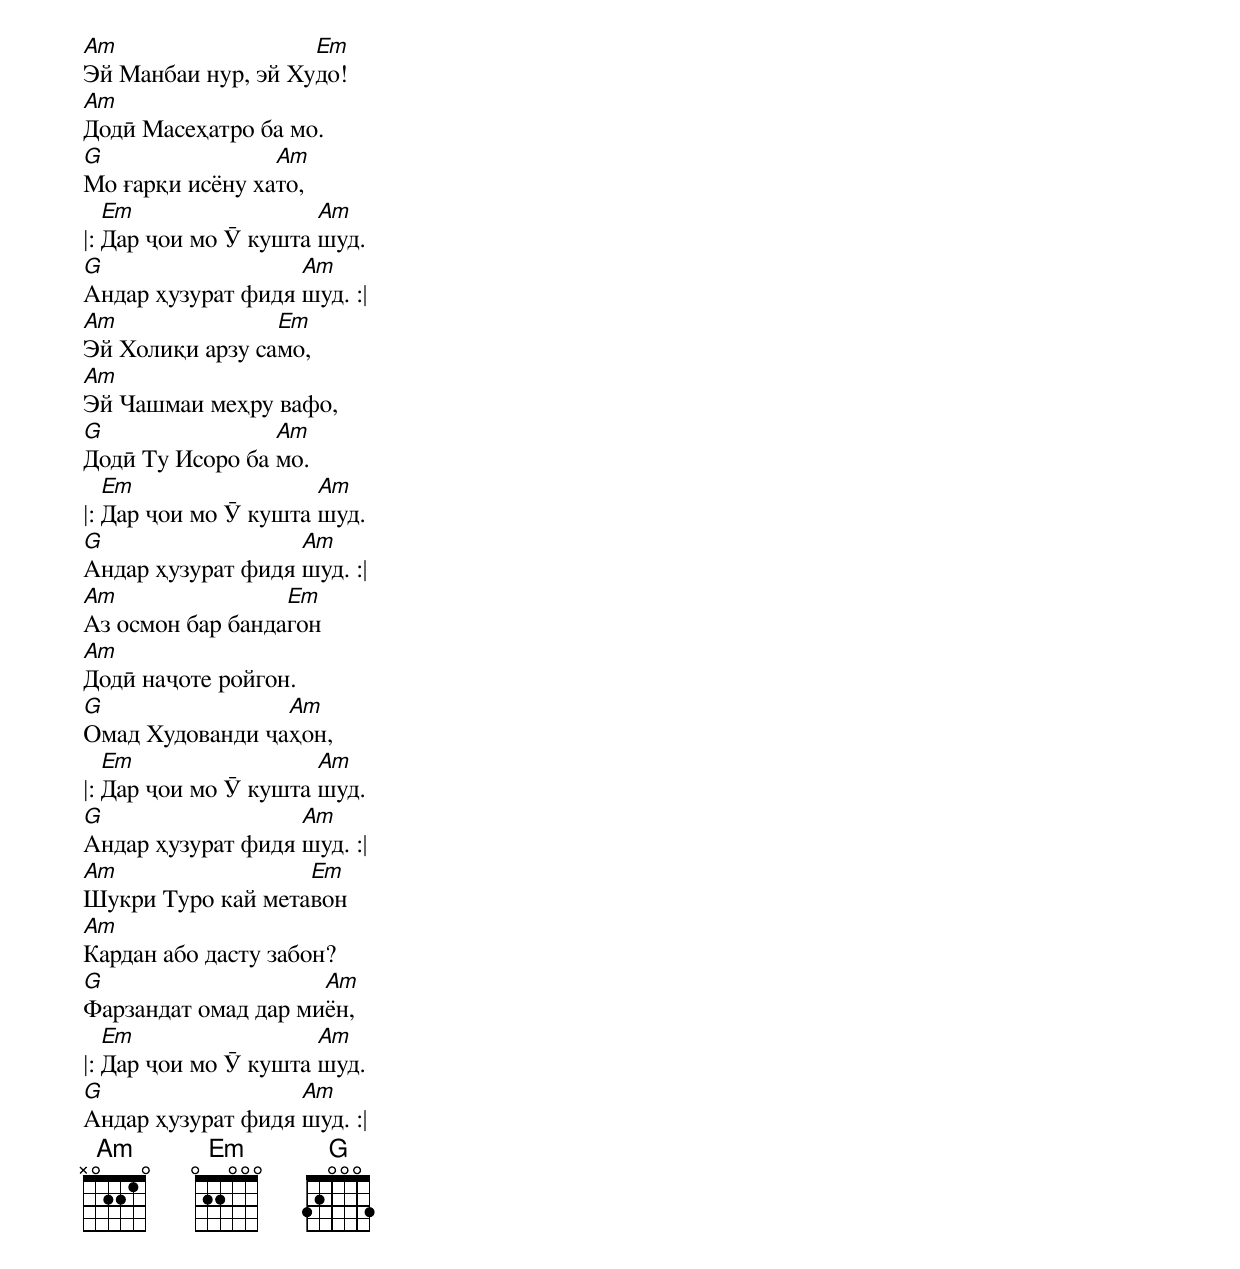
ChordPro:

[Am]Эй Манбаи нур, эй Ху[Em]до!
[Am]Додӣ Масеҳатро ба мо.
[G]Мо ғарқи исёну ха[Am]то,
|: [Em]Дар ҷои мо Ӯ кушта [Am]шуд.
[G]Андар ҳузурат фидя [Am]шуд. :|
[Am]Эй Холиқи арзу са[Em]мо,
[Am]Эй Чашмаи меҳру вафо,
[G]Додӣ Ту Исоро ба [Am]мо.
|: [Em]Дар ҷои мо Ӯ кушта [Am]шуд.
[G]Андар ҳузурат фидя [Am]шуд. :|
[Am]Аз осмон бар банда[Em]гон
[Am]Додӣ наҷоте ройгон.
[G]Омад Худованди ҷа[Am]ҳон,
|: [Em]Дар ҷои мо Ӯ кушта [Am]шуд.
[G]Андар ҳузурат фидя [Am]шуд. :|
[Am]Шукри Туро кай мета[Em]вон
[Am]Кардан або дасту забон?
[G]Фарзандат омад дар ми[Am]ён,
|: [Em]Дар ҷои мо Ӯ кушта [Am]шуд.
[G]Андар ҳузурат фидя [Am]шуд. :|
